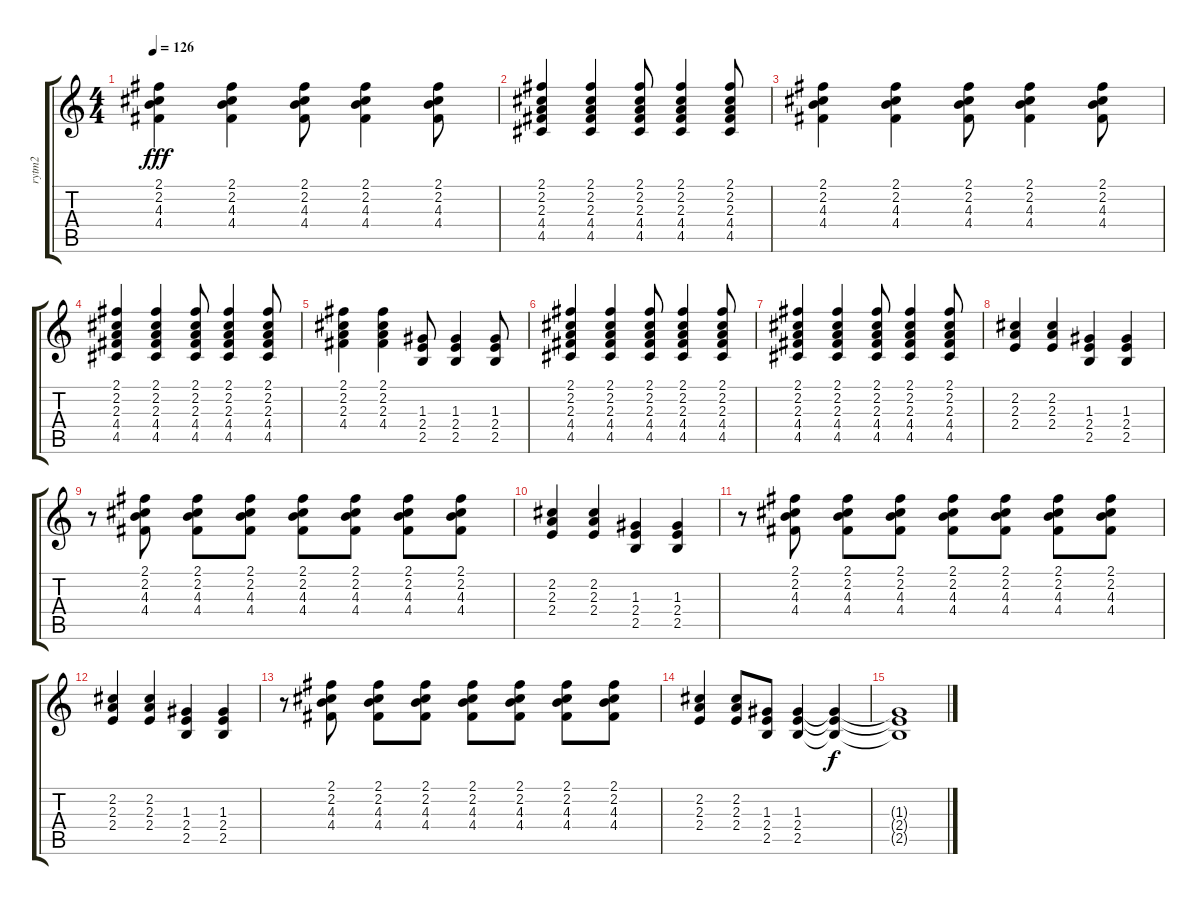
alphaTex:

\track ("rytm2" "rytm2") {instrument electricguitarclean}
\staff {score tabs}
\tuning (E4 B3 G3 D3 A2 E2) {hide}
\ts (4 4)
\tempo 126
\clef g2
\ks c
(2.1 2.2 4.3 4.4).4{dy fff} (2.1 2.2 4.3 4.4).4 (2.1 2.2 4.3 4.4).8 (2.1 2.2 4.3 4.4).4 (2.1 2.2 4.3 4.4).8 |
(2.1 2.2 2.3 4.4 4.5).4 (2.1 2.2 2.3 4.4 4.5).4 (2.1 2.2 2.3 4.4 4.5).8 (2.1 2.2 2.3 4.4 4.5).4 (2.1 2.2 2.3 4.4 4.5).8 |
(2.1 2.2 4.3 4.4).4 (2.1 2.2 4.3 4.4).4 (2.1 2.2 4.3 4.4).8 (2.1 2.2 4.3 4.4).4 (2.1 2.2 4.3 4.4).8 |
(2.1 2.2 2.3 4.4 4.5).4 (2.1 2.2 2.3 4.4 4.5).4 (2.1 2.2 2.3 4.4 4.5).8 (2.1 2.2 2.3 4.4 4.5).4 (2.1 2.2 2.3 4.4 4.5).8 |
(2.1 2.2 2.3 4.4).4 (2.1 2.2 2.3 4.4).4 (1.3 2.4 2.5).8 (1.3 2.4 2.5).4 (1.3 2.4 2.5).8 |
(2.1 2.2 2.3 4.4 4.5).4 (2.1 2.2 2.3 4.4 4.5).4 (2.1 2.2 2.3 4.4 4.5).8 (2.1 2.2 2.3 4.4 4.5).4 (2.1 2.2 2.3 4.4 4.5).8 |
(2.1 2.2 2.3 4.4 4.5).4 (2.1 2.2 2.3 4.4 4.5).4 (2.1 2.2 2.3 4.4 4.5).8 (2.1 2.2 2.3 4.4 4.5).4 (2.1 2.2 2.3 4.4 4.5).8 |
(2.2 2.3 2.4).4 (2.2 2.3 2.4).4 (1.3 2.4 2.5).4 (1.3 2.4 2.5).4 |
r.8 (2.1 2.2 4.3 4.4).8 (2.1 2.2 4.3 4.4).8 (2.1 2.2 4.3 4.4).8 (2.1 2.2 4.3 4.4).8 (2.1 2.2 4.3 4.4).8 (2.1 2.2 4.3 4.4).8 (2.1 2.2 4.3 4.4).8 |
(2.2 2.3 2.4).4 (2.2 2.3 2.4).4 (1.3 2.4 2.5).4 (1.3 2.4 2.5).4 |
r.8 (2.1 2.2 4.3 4.4).8 (2.1 2.2 4.3 4.4).8 (2.1 2.2 4.3 4.4).8 (2.1 2.2 4.3 4.4).8 (2.1 2.2 4.3 4.4).8 (2.1 2.2 4.3 4.4).8 (2.1 2.2 4.3 4.4).8 |
(2.2 2.3 2.4).4 (2.2 2.3 2.4).4 (1.3 2.4 2.5).4 (1.3 2.4 2.5).4 |
r.8 (2.1 2.2 4.3 4.4).8 (2.1 2.2 4.3 4.4).8 (2.1 2.2 4.3 4.4).8 (2.1 2.2 4.3 4.4).8 (2.1 2.2 4.3 4.4).8 (2.1 2.2 4.3 4.4).8 (2.1 2.2 4.3 4.4).8 |
(2.2 2.3 2.4).4 (2.2 2.3 2.4).8 (1.3 2.4 2.5).8 (1.3 2.4 2.5).4 (1.3{t} 2.4{t} 2.5{t}).4{dy f} |
(1.3{t} 2.4{t} 2.5{t}).1
